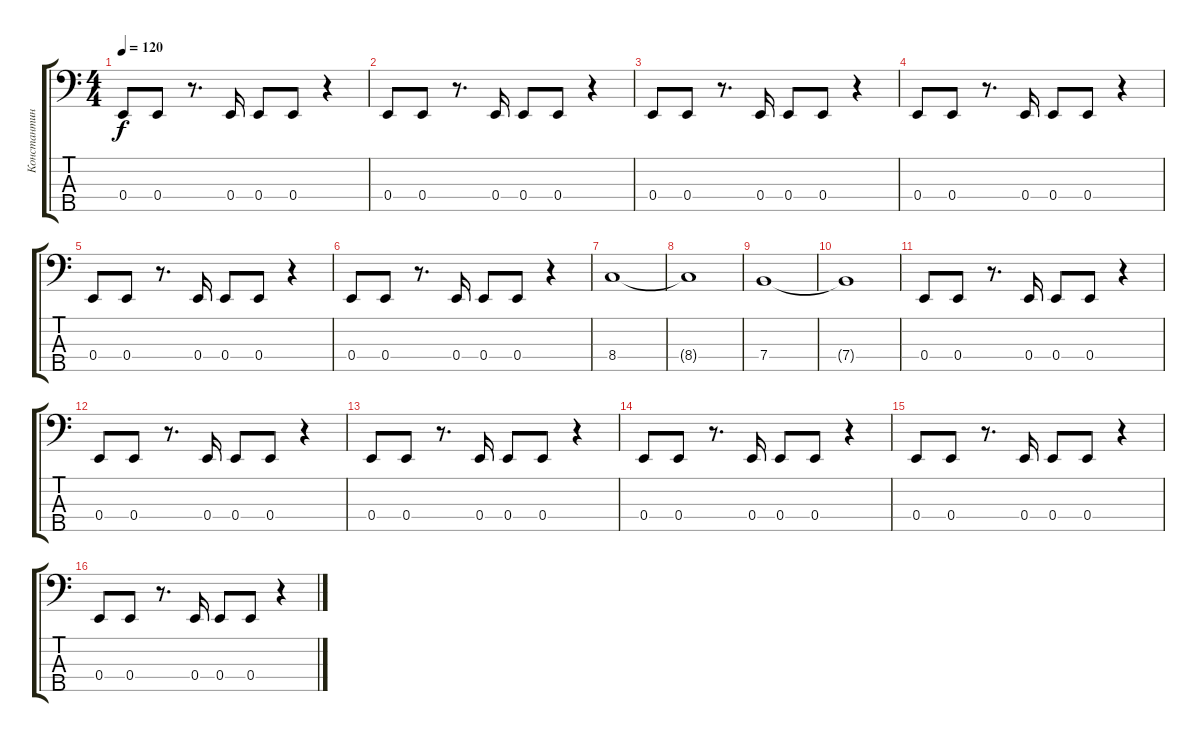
\track ("Константин Бекрев" "Константин") {instrument electricbasspick}
\staff {score tabs}
\tuning (G2 D2 A1 E1 B0) {hide}
\ts (4 4)
\tempo 120
\clef f4
\ks c
0.4.8{dy f} 0.4.8 r.8{d} 0.4.16 0.4.8 0.4.8 r.4 |
0.4.8 0.4.8 r.8{d} 0.4.16 0.4.8 0.4.8 r.4 |
0.4.8 0.4.8 r.8{d} 0.4.16 0.4.8 0.4.8 r.4 |
0.4.8 0.4.8 r.8{d} 0.4.16 0.4.8 0.4.8 r.4 |
0.4.8 0.4.8 r.8{d} 0.4.16 0.4.8 0.4.8 r.4 |
0.4.8 0.4.8 r.8{d} 0.4.16 0.4.8 0.4.8 r.4 |
8.4.1 |
8.4{t}.1 |
7.4.1 |
7.4{t}.1 |
0.4.8 0.4.8 r.8{d} 0.4.16 0.4.8 0.4.8 r.4 |
0.4.8 0.4.8 r.8{d} 0.4.16 0.4.8 0.4.8 r.4 |
0.4.8 0.4.8 r.8{d} 0.4.16 0.4.8 0.4.8 r.4 |
0.4.8 0.4.8 r.8{d} 0.4.16 0.4.8 0.4.8 r.4 |
0.4.8 0.4.8 r.8{d} 0.4.16 0.4.8 0.4.8 r.4 |
0.4.8 0.4.8 r.8{d} 0.4.16 0.4.8 0.4.8 r.4
